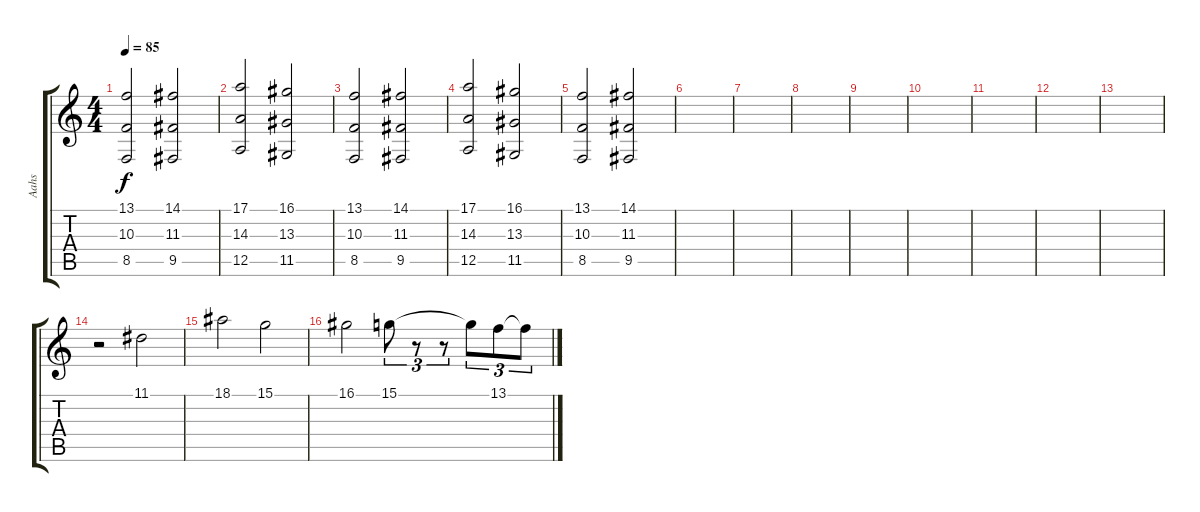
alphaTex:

\track ("Aahs" "Aahs") {instrument choiraahs}
\staff {score tabs}
\tuning (E4 B3 G3 D3 A2 E2) {hide}
\ts (4 4)
\tempo 85
\clef g2
\ks c
(13.1 10.3 8.5).2{dy f} (14.1 11.3 9.5).2 |
(17.1 14.3 12.5).2 (16.1 13.3 11.5).2 |
(13.1 10.3 8.5).2 (14.1 11.3 9.5).2 |
(17.1 14.3 12.5).2 (16.1 13.3 11.5).2 |
(13.1 10.3 8.5).2 (14.1 11.3 9.5).2 |
|
|
|
|
|
|
|
|
r.2 11.1.2 |
18.1.2 15.1.2 |
16.1.2 15.1.8{tu (3 2)} r.8{tu (3 2)} r.8{tu (3 2)} 15.1{t}.8{tu (3 2)} 13.1.8{tu (3 2)} 13.1{t}.8{tu (3 2)}
